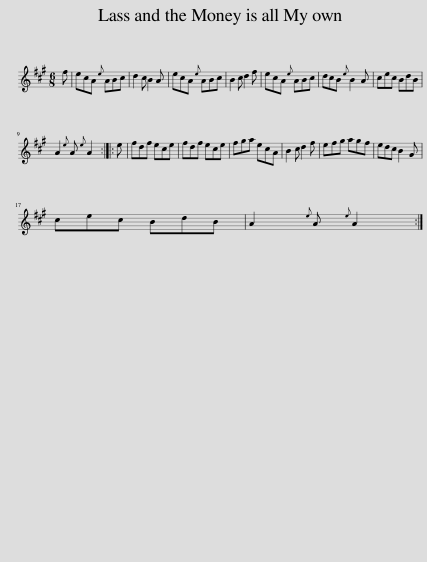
X:1
L:1/8
M:6/8
I:linebreak $
K:A
V:1 treble
V:1
 f | ecA{e} ABc | d2 c B2 A | ecA{e} ABc | B2 c d2 f | %5
 ecA{e} ABc | dcB{e} B2 A | cec BdB |$ A2{e} A{e} A2 :: e | %10
 fdf ece | fdf ece | fga ecA | B2 c d2 f | efg agf | %15
 edc B2 G |$ cec BdB | A2{e} A{e} A2 :| %18
